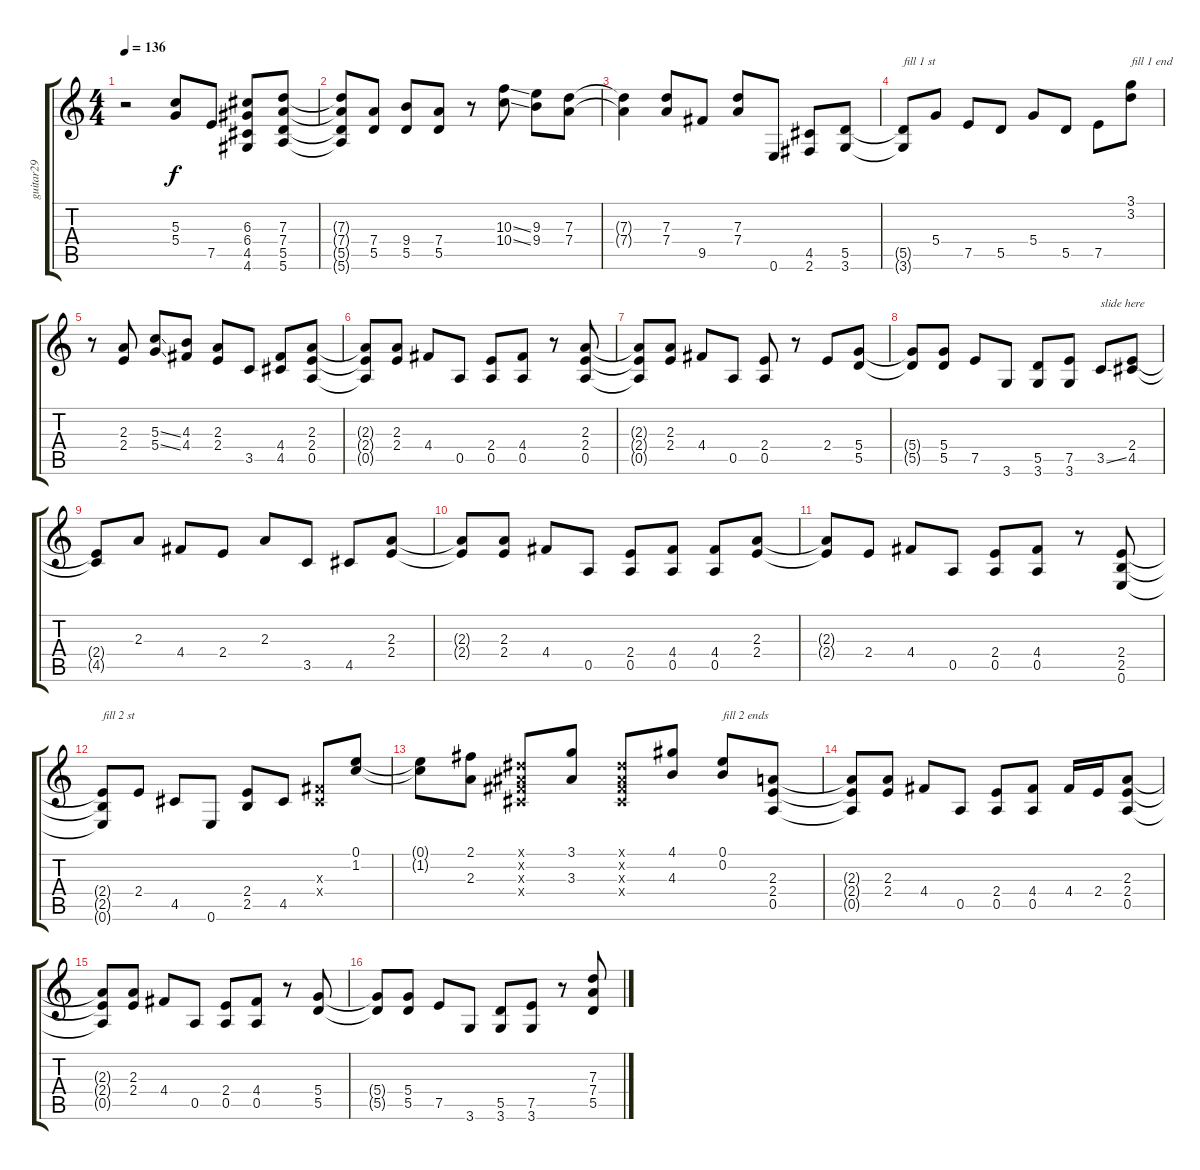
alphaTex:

\track ("guitar29" "guitar29") {instrument overdrivenguitar}
\staff {score tabs}
\tuning (E4 B3 G3 D3 A2 E2) {hide}
\ts (4 4)
\tempo 136
\clef g2
\ks c
r.2{dy f instrument overdrivenguitar} (5.3 5.4).8 7.5.8 (6.3 6.4 4.5 4.6).8 (7.3 7.4 5.5 5.6).8 |
(7.3{t} 7.4{t} 5.5{t} 5.6{t}).8 (7.4 5.5).8 (9.4 5.5).8 (7.4 5.5).8 r.8 (10.3{ss} 10.4{ss}).8 (9.3 9.4).8 (7.3 7.4).8 |
(7.3{t} 7.4{t}).4 (7.3 7.4).8 9.5.8 (7.3 7.4).8 0.6.8 (4.5 2.6).8 (5.5 3.6).8 |
(5.5{t} 3.6{t}).8{txt "fill 1 st"} 5.4.8 7.5.8 5.5.8 5.4.8 5.5.8 7.5.8 (3.1 3.2).8{txt "fill 1 end"} |
r.8 (2.3 2.4).8 (5.3{ss} 5.4{ss}).8 (4.3 4.4).8 (2.3 2.4).8 3.5.8 (4.4 4.5).8 (2.3 2.4 0.5).8 |
(2.3{t} 2.4{t} 0.5{t}).8 (2.3 2.4).8 4.4.8 0.5.8 (2.4 0.5).8 (4.4 0.5).8 r.8 (2.3 2.4 0.5).8 |
(2.3{t} 2.4{t} 0.5{t}).8 (2.3 2.4).8 4.4.8 0.5.8 (2.4 0.5).8 r.8 2.4.8 (5.4 5.5).8 |
(5.4{t} 5.5{t}).8 (5.4 5.5).8 7.5.8 3.6.8 (5.5 3.6).8 (7.5 3.6).8 3.5{ss}.8{txt "slide here"} (2.4 4.5).8 |
(2.4{t} 4.5{t}).8 2.3.8 4.4.8 2.4.8 2.3.8 3.5.8 4.5.8 (2.3 2.4).8 |
(2.3{t} 2.4{t}).8 (2.3 2.4).8 4.4.8 0.5.8 (2.4 0.5).8 (4.4 0.5).8 (4.4 0.5).8 (2.3 2.4).8 |
(2.3{t} 2.4{t}).8 2.4.8 4.4.8 0.5.8 (2.4 0.5).8 (4.4 0.5).8 r.8 (2.4 2.5 0.6).8 |
(2.4{t} 2.5{t} 0.6{t}).8{txt "fill 2 st"} 2.4.8 4.5.8 0.6.8 (2.4 2.5).8 4.5.8 (-1.3{x} -1.4{x}).8 (0.1 1.2).8 |
(0.1{t} 1.2{t}).8 (2.1 2.3).8 (-1.1{x} -1.2{x} -1.3{x} -1.4{x}).8 (3.1 3.3).8 (-1.1{x} -1.2{x} -1.3{x} -1.4{x}).8 (4.1 4.3).8 (0.1 0.2).8{txt "fill 2 ends"} (2.3 2.4 0.5).8 |
(2.3{t} 2.4{t} 0.5{t}).8 (2.3 2.4).8 4.4.8 0.5.8 (2.4 0.5).8 (4.4 0.5).8 4.4.16 2.4.16 (2.3 2.4 0.5).8 |
(2.3{t} 2.4{t} 0.5{t}).8 (2.3 2.4).8 4.4.8 0.5.8 (2.4 0.5).8 (4.4 0.5).8 r.8 (5.4 5.5).8 |
(5.4{t} 5.5{t}).8 (5.4 5.5).8 7.5.8 3.6.8 (5.5 3.6).8 (7.5 3.6).8 r.8 (7.3 7.4 5.5).8
